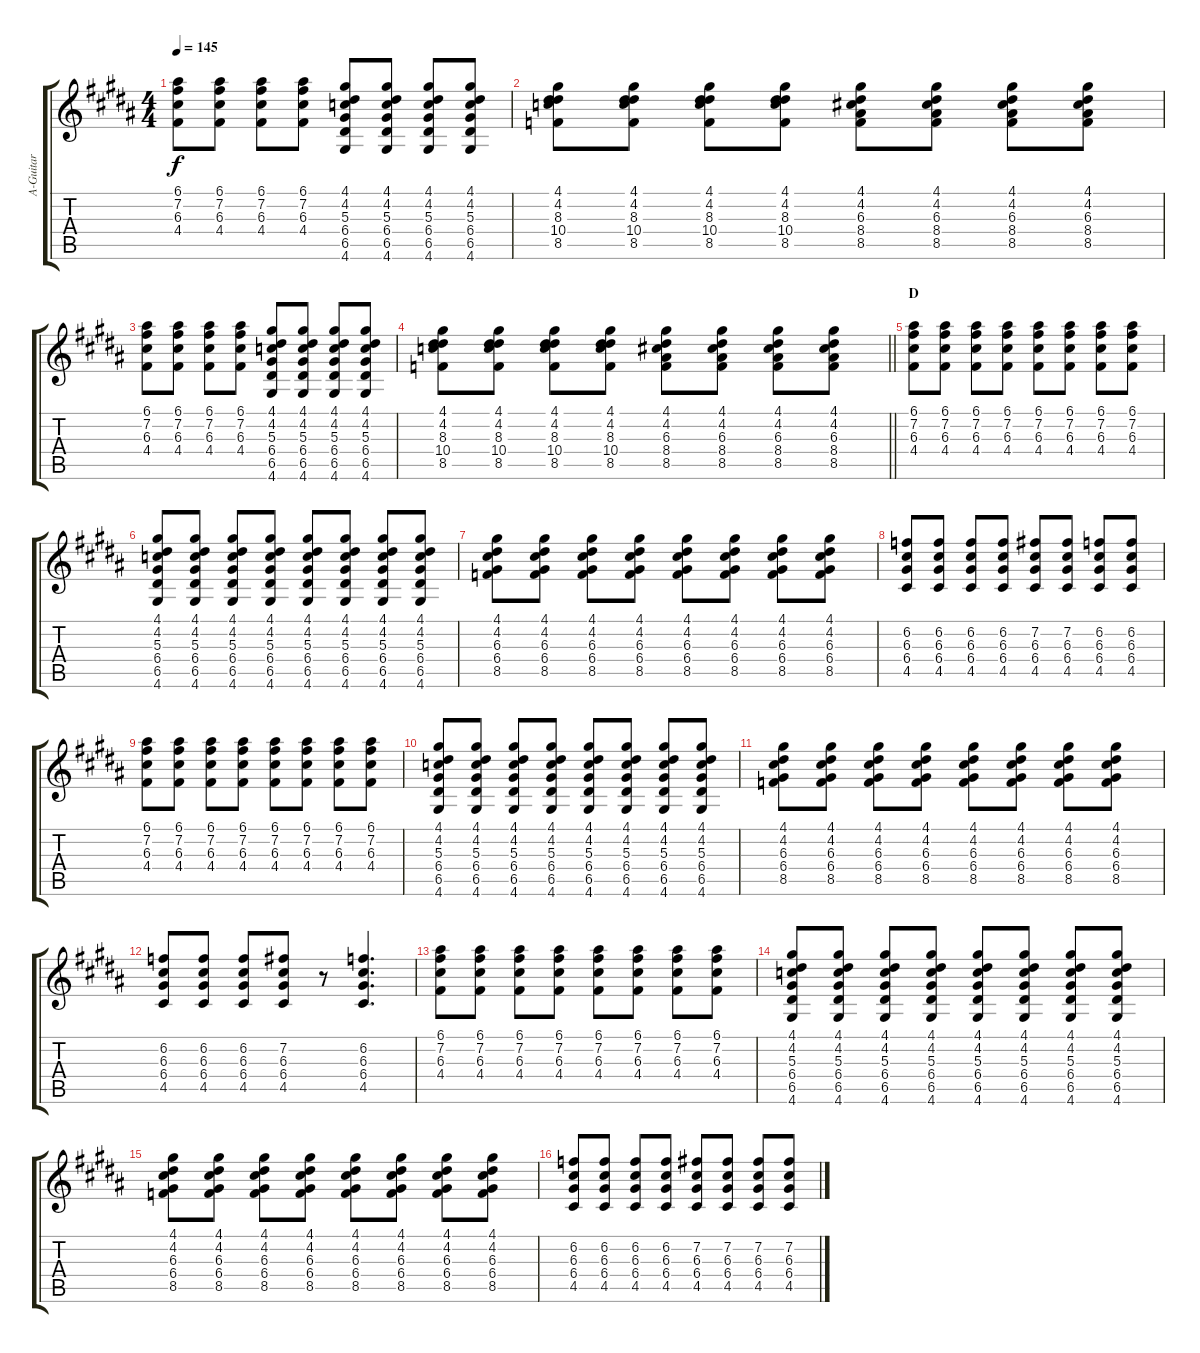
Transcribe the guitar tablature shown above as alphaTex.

\track ("A-Guitar" "A-Guitar") {instrument acousticguitarsteel}
\staff {score tabs}
\tuning (E4 B3 G3 D3 A2 E2) {hide}
\ts (4 4)
\tempo 145
\clef g2
\ks b
(6.1 7.2 6.3 4.4).8{dy f} (6.1 7.2 6.3 4.4).8 (6.1 7.2 6.3 4.4).8 (6.1 7.2 6.3 4.4).8 (4.1 4.2 5.3 6.4 6.5 4.6).8 (4.1 4.2 5.3 6.4 6.5 4.6).8 (4.1 4.2 5.3 6.4 6.5 4.6).8 (4.1 4.2 5.3 6.4 6.5 4.6).8 |
(4.1 4.2 8.3 10.4 8.5).8 (4.1 4.2 8.3 10.4 8.5).8 (4.1 4.2 8.3 10.4 8.5).8 (4.1 4.2 8.3 10.4 8.5).8 (4.1 4.2 6.3 8.4 8.5).8 (4.1 4.2 6.3 8.4 8.5).8 (4.1 4.2 6.3 8.4 8.5).8 (4.1 4.2 6.3 8.4 8.5).8 |
(6.1 7.2 6.3 4.4).8 (6.1 7.2 6.3 4.4).8 (6.1 7.2 6.3 4.4).8 (6.1 7.2 6.3 4.4).8 (4.1 4.2 5.3 6.4 6.5 4.6).8 (4.1 4.2 5.3 6.4 6.5 4.6).8 (4.1 4.2 5.3 6.4 6.5 4.6).8 (4.1 4.2 5.3 6.4 6.5 4.6).8 |
\barLineRight lightlight
(4.1 4.2 8.3 10.4 8.5).8 (4.1 4.2 8.3 10.4 8.5).8 (4.1 4.2 8.3 10.4 8.5).8 (4.1 4.2 8.3 10.4 8.5).8 (4.1 4.2 6.3 8.4 8.5).8 (4.1 4.2 6.3 8.4 8.5).8 (4.1 4.2 6.3 8.4 8.5).8 (4.1 4.2 6.3 8.4 8.5).8 |
\section ("" "D")
(6.1 7.2 6.3 4.4).8 (6.1 7.2 6.3 4.4).8 (6.1 7.2 6.3 4.4).8 (6.1 7.2 6.3 4.4).8 (6.1 7.2 6.3 4.4).8 (6.1 7.2 6.3 4.4).8 (6.1 7.2 6.3 4.4).8 (6.1 7.2 6.3 4.4).8 |
(4.1 4.2 5.3 6.4 6.5 4.6).8 (4.1 4.2 5.3 6.4 6.5 4.6).8 (4.1 4.2 5.3 6.4 6.5 4.6).8 (4.1 4.2 5.3 6.4 6.5 4.6).8 (4.1 4.2 5.3 6.4 6.5 4.6).8 (4.1 4.2 5.3 6.4 6.5 4.6).8 (4.1 4.2 5.3 6.4 6.5 4.6).8 (4.1 4.2 5.3 6.4 6.5 4.6).8 |
(4.1 4.2 6.3 6.4 8.5).8 (4.1 4.2 6.3 6.4 8.5).8 (4.1 4.2 6.3 6.4 8.5).8 (4.1 4.2 6.3 6.4 8.5).8 (4.1 4.2 6.3 6.4 8.5).8 (4.1 4.2 6.3 6.4 8.5).8 (4.1 4.2 6.3 6.4 8.5).8 (4.1 4.2 6.3 6.4 8.5).8 |
(6.2 6.3 6.4 4.5).8 (6.2 6.3 6.4 4.5).8 (6.2 6.3 6.4 4.5).8 (6.2 6.3 6.4 4.5).8 (7.2 6.3 6.4 4.5).8 (7.2 6.3 6.4 4.5).8 (6.2 6.3 6.4 4.5).8 (6.2 6.3 6.4 4.5).8 |
(6.1 7.2 6.3 4.4).8 (6.1 7.2 6.3 4.4).8 (6.1 7.2 6.3 4.4).8 (6.1 7.2 6.3 4.4).8 (6.1 7.2 6.3 4.4).8 (6.1 7.2 6.3 4.4).8 (6.1 7.2 6.3 4.4).8 (6.1 7.2 6.3 4.4).8 |
(4.1 4.2 5.3 6.4 6.5 4.6).8 (4.1 4.2 5.3 6.4 6.5 4.6).8 (4.1 4.2 5.3 6.4 6.5 4.6).8 (4.1 4.2 5.3 6.4 6.5 4.6).8 (4.1 4.2 5.3 6.4 6.5 4.6).8 (4.1 4.2 5.3 6.4 6.5 4.6).8 (4.1 4.2 5.3 6.4 6.5 4.6).8 (4.1 4.2 5.3 6.4 6.5 4.6).8 |
(4.1 4.2 6.3 6.4 8.5).8 (4.1 4.2 6.3 6.4 8.5).8 (4.1 4.2 6.3 6.4 8.5).8 (4.1 4.2 6.3 6.4 8.5).8 (4.1 4.2 6.3 6.4 8.5).8 (4.1 4.2 6.3 6.4 8.5).8 (4.1 4.2 6.3 6.4 8.5).8 (4.1 4.2 6.3 6.4 8.5).8 |
(6.2 6.3 6.4 4.5).8 (6.2 6.3 6.4 4.5).8 (6.2 6.3 6.4 4.5).8 (7.2 6.3 6.4 4.5).8 r.8 (6.2 6.3 6.4 4.5).4{d} |
(6.1 7.2 6.3 4.4).8 (6.1 7.2 6.3 4.4).8 (6.1 7.2 6.3 4.4).8 (6.1 7.2 6.3 4.4).8 (6.1 7.2 6.3 4.4).8 (6.1 7.2 6.3 4.4).8 (6.1 7.2 6.3 4.4).8 (6.1 7.2 6.3 4.4).8 |
(4.1 4.2 5.3 6.4 6.5 4.6).8 (4.1 4.2 5.3 6.4 6.5 4.6).8 (4.1 4.2 5.3 6.4 6.5 4.6).8 (4.1 4.2 5.3 6.4 6.5 4.6).8 (4.1 4.2 5.3 6.4 6.5 4.6).8 (4.1 4.2 5.3 6.4 6.5 4.6).8 (4.1 4.2 5.3 6.4 6.5 4.6).8 (4.1 4.2 5.3 6.4 6.5 4.6).8 |
(4.1 4.2 6.3 6.4 8.5).8 (4.1 4.2 6.3 6.4 8.5).8 (4.1 4.2 6.3 6.4 8.5).8 (4.1 4.2 6.3 6.4 8.5).8 (4.1 4.2 6.3 6.4 8.5).8 (4.1 4.2 6.3 6.4 8.5).8 (4.1 4.2 6.3 6.4 8.5).8 (4.1 4.2 6.3 6.4 8.5).8 |
(6.2 6.3 6.4 4.5).8 (6.2 6.3 6.4 4.5).8 (6.2 6.3 6.4 4.5).8 (6.2 6.3 6.4 4.5).8 (7.2 6.3 6.4 4.5).8 (7.2 6.3 6.4 4.5).8 (7.2 6.3 6.4 4.5).8 (7.2 6.3 6.4 4.5).8
